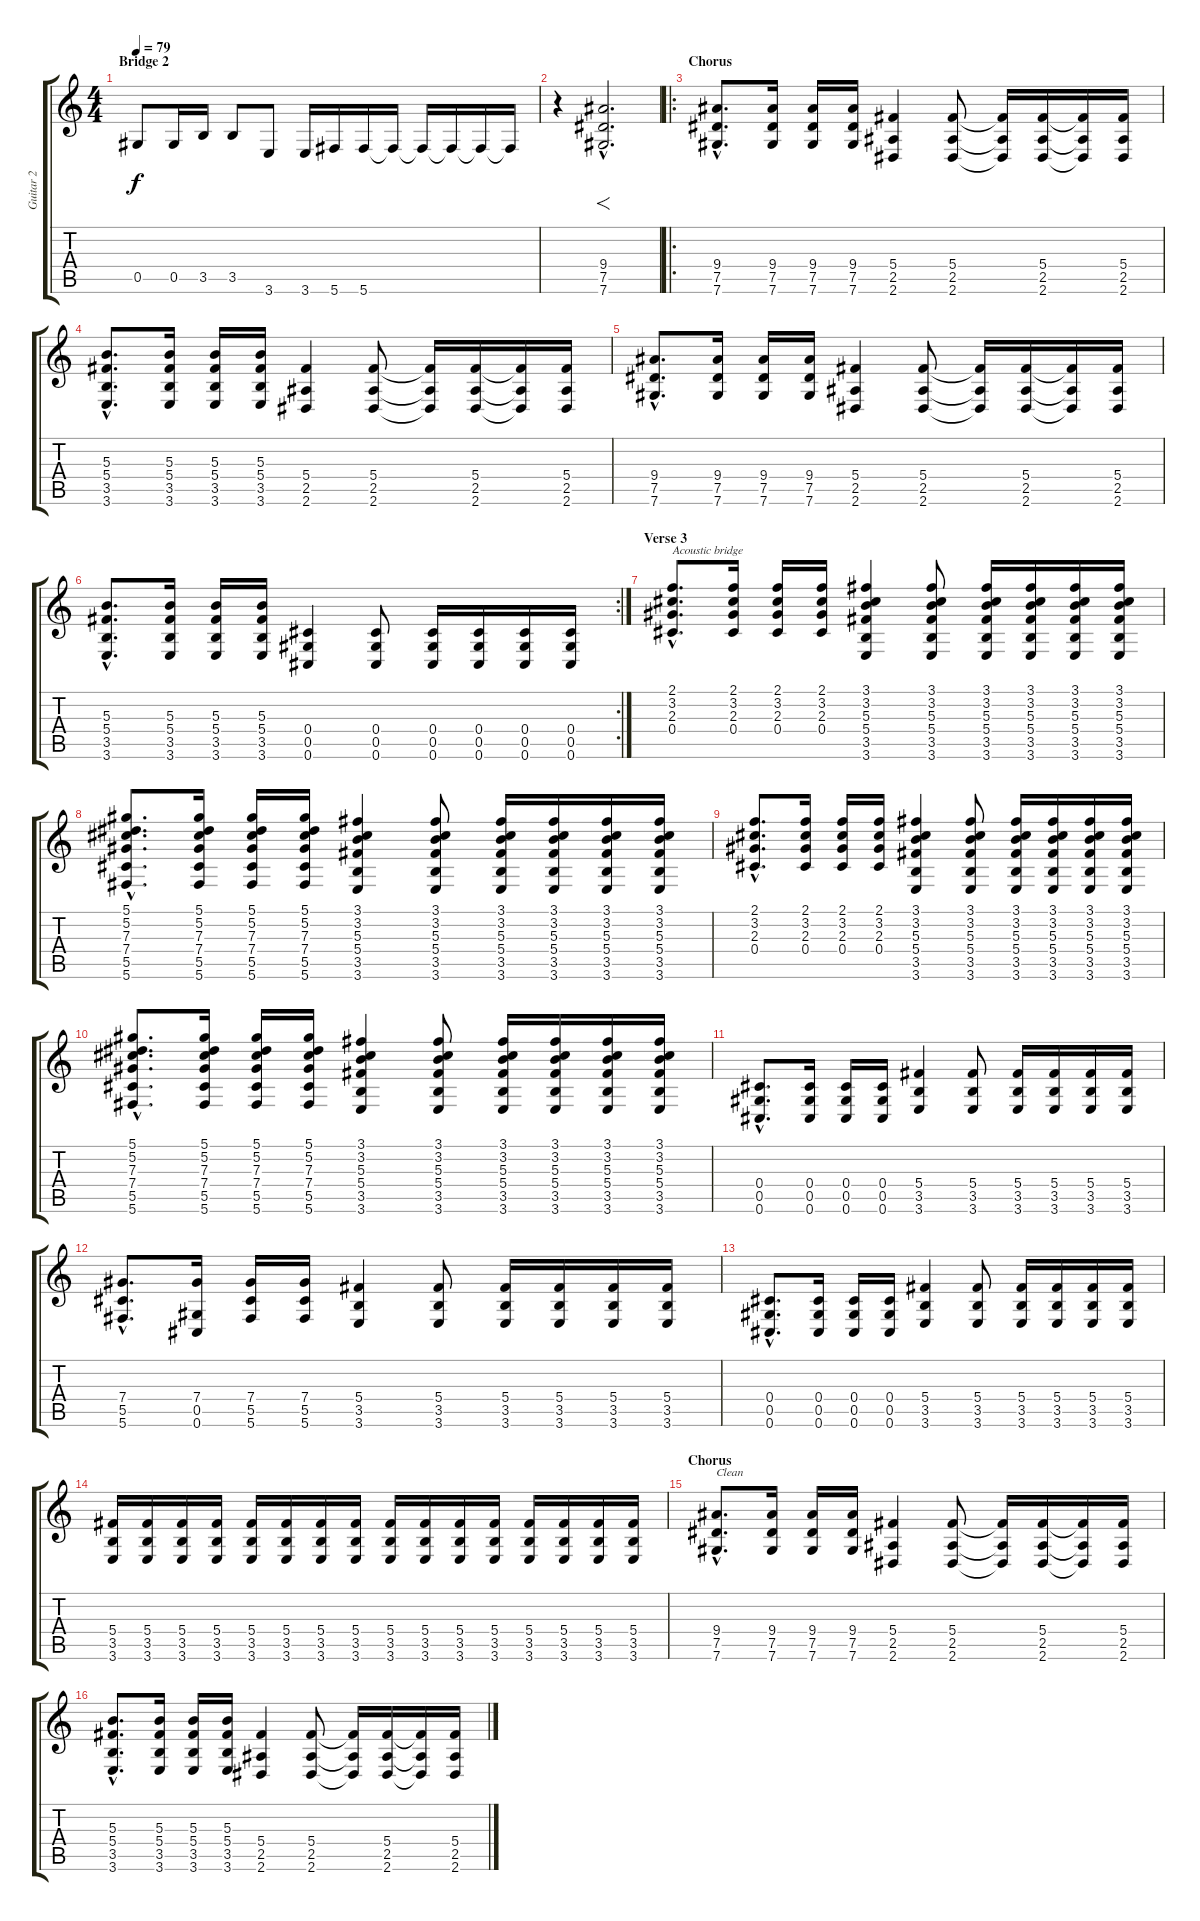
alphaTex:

\track ("Guitar 2" "Guitar 2") {instrument distortionguitar}
\staff {score tabs}
\tuning (Eb4 Bb3 Gb3 Db3 Ab2 Db2) {hide}
\ts (4 4)
\section ("" "Bridge 2")
\tempo 79
\clef g2
\ks c
0.5.8{dy f instrument electricguitarjazz} 0.5.16 3.5.16 3.5.8 3.6.8 3.6.16 5.6.16 5.6.16 5.6{t}.16 5.6{t}.16 5.6{t}.16 5.6{t}.16 5.6{t}.16 |
r.4 (9.4{hac} 7.5{hac} 7.6{hac}).2{f d volume 16 balance 15 instrument distortionguitar} |
\ro
\section ("" "Chorus")
(9.4{hac} 7.5{hac} 7.6{hac}).8{d volume 16 balance 15 instrument distortionguitar} (9.4 7.5 7.6).16 (9.4 7.5 7.6).16 (9.4 7.5 7.6).16 (5.4 2.5 2.6).4 (5.4 2.5 2.6).8 (5.4{t} 2.5{t} 2.6{t}).16 (5.4 2.5 2.6).16 (5.4{t} 2.5{t} 2.6{t}).16 (5.4 2.5 2.6).16 |
(5.3{hac} 5.4{hac} 3.5{hac} 3.6{hac}).8{d} (5.3 5.4 3.5 3.6).16 (5.3 5.4 3.5 3.6).16 (5.3 5.4 3.5 3.6).16 (5.4 2.5 2.6).4 (5.4 2.5 2.6).8 (5.4{t} 2.5{t} 2.6{t}).16 (5.4 2.5 2.6).16 (5.4{t} 2.5{t} 2.6{t}).16 (5.4 2.5 2.6).16 |
(9.4{hac} 7.5{hac} 7.6{hac}).8{d} (9.4 7.5 7.6).16 (9.4 7.5 7.6).16 (9.4 7.5 7.6).16 (5.4 2.5 2.6).4 (5.4 2.5 2.6).8 (5.4{t} 2.5{t} 2.6{t}).16 (5.4 2.5 2.6).16 (5.4{t} 2.5{t} 2.6{t}).16 (5.4 2.5 2.6).16 |
\rc 2
(5.3{hac} 5.4{hac} 3.5{hac} 3.6{hac}).8{d} (5.3 5.4 3.5 3.6).16 (5.3 5.4 3.5 3.6).16 (5.3 5.4 3.5 3.6).16 (0.4 0.5 0.6).4 (0.4 0.5 0.6).8 (0.4 0.5 0.6).16 (0.4 0.5 0.6).16 (0.4 0.5 0.6).16 (0.4 0.5 0.6).16 |
\section ("" "Verse 3")
(2.1{hac} 3.2{hac} 2.3{hac} 0.4{hac}).8{d txt "Acoustic bridge" volume 8 instrument acousticguitarsteel} (2.1 3.2 2.3 0.4).16{volume 8 instrument acousticguitarsteel} (2.1 3.2 2.3 0.4).16{volume 8 instrument acousticguitarsteel} (2.1 3.2 2.3 0.4).16 (3.1 3.2 5.3 5.4 3.5 3.6).4{volume 8 instrument acousticguitarsteel} (3.1 3.2 5.3 5.4 3.5 3.6).8{volume 8 instrument acousticguitarsteel} (3.1 3.2 5.3 5.4 3.5 3.6).16{volume 8 instrument acousticguitarsteel} (3.1 3.2 5.3 5.4 3.5 3.6).16{volume 8 instrument acousticguitarsteel} (3.1 3.2 5.3 5.4 3.5 3.6).16{volume 8 instrument acousticguitarsteel} (3.1 3.2 5.3 5.4 3.5 3.6).16{volume 8 instrument acousticguitarsteel} |
(5.1{hac} 5.2{hac} 7.3{hac} 7.4{hac} 5.5{hac} 5.6{hac}).8{d volume 8 instrument acousticguitarsteel} (5.1 5.2 7.3 7.4 5.5 5.6).16{volume 8 instrument acousticguitarsteel} (5.1 5.2 7.3 7.4 5.5 5.6).16{volume 8 instrument acousticguitarsteel} (5.1 5.2 7.3 7.4 5.5 5.6).16 (3.1 3.2 5.3 5.4 3.5 3.6).4{volume 8 instrument acousticguitarsteel} (3.1 3.2 5.3 5.4 3.5 3.6).8{volume 8 instrument acousticguitarsteel} (3.1 3.2 5.3 5.4 3.5 3.6).16{volume 8 instrument acousticguitarsteel} (3.1 3.2 5.3 5.4 3.5 3.6).16{volume 8 instrument acousticguitarsteel} (3.1 3.2 5.3 5.4 3.5 3.6).16{volume 8 instrument acousticguitarsteel} (3.1 3.2 5.3 5.4 3.5 3.6).16{volume 8 instrument acousticguitarsteel} |
(2.1{hac} 3.2{hac} 2.3{hac} 0.4{hac}).8{d volume 8 instrument acousticguitarsteel} (2.1 3.2 2.3 0.4).16{volume 8 instrument acousticguitarsteel} (2.1 3.2 2.3 0.4).16{volume 8 instrument acousticguitarsteel} (2.1 3.2 2.3 0.4).16 (3.1 3.2 5.3 5.4 3.5 3.6).4{volume 8 instrument acousticguitarsteel} (3.1 3.2 5.3 5.4 3.5 3.6).8{volume 8 instrument acousticguitarsteel} (3.1 3.2 5.3 5.4 3.5 3.6).16{volume 8 instrument acousticguitarsteel} (3.1 3.2 5.3 5.4 3.5 3.6).16{volume 8 instrument acousticguitarsteel} (3.1 3.2 5.3 5.4 3.5 3.6).16{volume 8 instrument acousticguitarsteel} (3.1 3.2 5.3 5.4 3.5 3.6).16{volume 8 instrument acousticguitarsteel} |
(5.1{hac} 5.2{hac} 7.3{hac} 7.4{hac} 5.5{hac} 5.6{hac}).8{d volume 8 instrument acousticguitarsteel} (5.1 5.2 7.3 7.4 5.5 5.6).16{volume 8 instrument acousticguitarsteel} (5.1 5.2 7.3 7.4 5.5 5.6).16{volume 8 instrument acousticguitarsteel} (5.1 5.2 7.3 7.4 5.5 5.6).16 (3.1 3.2 5.3 5.4 3.5 3.6).4{volume 8 instrument acousticguitarsteel} (3.1 3.2 5.3 5.4 3.5 3.6).8{volume 8 instrument acousticguitarsteel} (3.1 3.2 5.3 5.4 3.5 3.6).16{volume 8 instrument acousticguitarsteel} (3.1 3.2 5.3 5.4 3.5 3.6).16{volume 8 instrument acousticguitarsteel} (3.1 3.2 5.3 5.4 3.5 3.6).16{volume 8 instrument acousticguitarsteel} (3.1 3.2 5.3 5.4 3.5 3.6).16{volume 8 instrument acousticguitarsteel} |
(0.4{hac} 0.5{hac} 0.6{hac}).8{d volume 16 balance 15 instrument distortionguitar} (0.4 0.5 0.6).16 (0.4 0.5 0.6).16 (0.4 0.5 0.6).16 (5.4 3.5 3.6).4 (5.4 3.5 3.6).8 (5.4 3.5 3.6).16 (5.4 3.5 3.6).16 (5.4 3.5 3.6).16 (5.4 3.5 3.6).16 |
(7.4{hac} 5.5{hac} 5.6{hac}).8{d} (7.4 0.5 0.6).16 (7.4 5.5 5.6).16 (7.4 5.5 5.6).16 (5.4 3.5 3.6).4 (5.4 3.5 3.6).8 (5.4 3.5 3.6).16 (5.4 3.5 3.6).16 (5.4 3.5 3.6).16 (5.4 3.5 3.6).16 |
(0.4{hac} 0.5{hac} 0.6{hac}).8{d} (0.4 0.5 0.6).16 (0.4 0.5 0.6).16 (0.4 0.5 0.6).16 (5.4 3.5 3.6).4 (5.4 3.5 3.6).8 (5.4 3.5 3.6).16 (5.4 3.5 3.6).16 (5.4 3.5 3.6).16 (5.4 3.5 3.6).16 |
(5.4 3.5 3.6).16 (5.4 3.5 3.6).16 (5.4 3.5 3.6).16 (5.4 3.5 3.6).16 (5.4 3.5 3.6).16 (5.4 3.5 3.6).16 (5.4 3.5 3.6).16 (5.4 3.5 3.6).16 (5.4 3.5 3.6).16 (5.4 3.5 3.6).16 (5.4 3.5 3.6).16 (5.4 3.5 3.6).16 (5.4 3.5 3.6).16 (5.4 3.5 3.6).16 (5.4 3.5 3.6).16 (5.4 3.5 3.6).16 |
\section ("" "Chorus")
(9.4{hac} 7.5{hac} 7.6{hac}).8{d txt "Clean" volume 13 instrument acousticguitarsteel} (9.4 7.5 7.6).16 (9.4 7.5 7.6).16 (9.4 7.5 7.6).16 (5.4 2.5 2.6).4 (5.4 2.5 2.6).8 (5.4{t} 2.5{t} 2.6{t}).16 (5.4 2.5 2.6).16 (5.4{t} 2.5{t} 2.6{t}).16 (5.4 2.5 2.6).16 |
(5.3{hac} 5.4{hac} 3.5{hac} 3.6{hac}).8{d} (5.3 5.4 3.5 3.6).16 (5.3 5.4 3.5 3.6).16 (5.3 5.4 3.5 3.6).16 (5.4 2.5 2.6).4 (5.4 2.5 2.6).8 (5.4{t} 2.5{t} 2.6{t}).16 (5.4 2.5 2.6).16 (5.4{t} 2.5{t} 2.6{t}).16 (5.4 2.5 2.6).16
